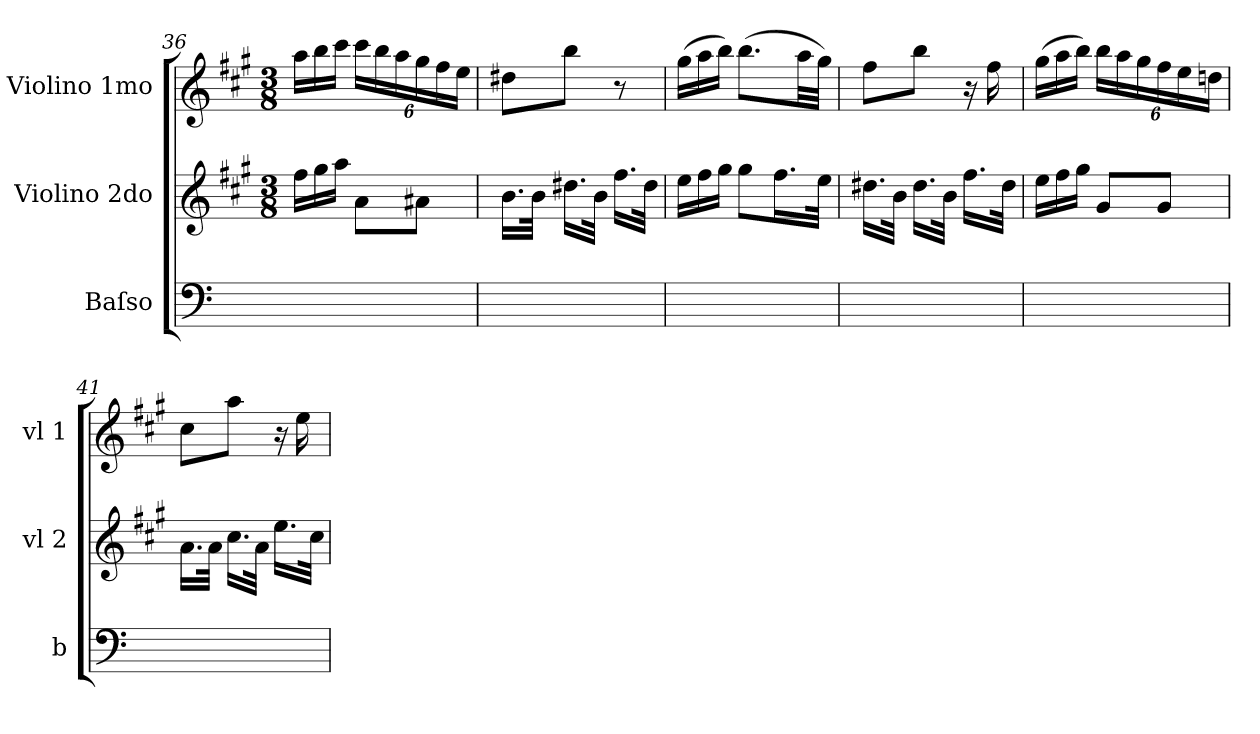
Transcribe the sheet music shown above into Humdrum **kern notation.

**kern	**kern	**kern
*part3	*part2	*part1
*staff3	*staff2	*staff1
*I"Baſso	*I"Violino 2do	*I"Violino 1mo
*I'b	*I'vl 2	*I'vl 1
*clefF4	*clefG2	*clefG2
*k[]	*k[f#c#g#]	*k[f#c#g#]
*	*A:	*A:
*	*M3/8	*M3/8
*	*Xtuplet	*Xtuplet
=36	=36	=36
4.ryy	24ff#\LL	24aa\LL
.	24gg#\	24bb\
.	24aa\JJ	24ccc#\JJ
*	*	*tuplet
.	8a\L	24ccc#\LL
.	.	24bb\
.	.	24aa\
.	8a#X\J	24gg#\
.	.	24ff#\
.	.	24ee\JJ
=37	=37	=37
4.ryy	16.b\LL	8dd#X\L
.	32b\JJk	.
.	16.dd#X\LL	8bb\J
.	32b\JJk	.
.	16.ff#\LL	8r
.	32dd#\JJk	.
=38	=38	=38
*	*	*Xtuplet
4.ryy	24ee\LL	(>24gg#\LL
.	24ff#\	24aa\
.	24gg#\JJ	24bb\JJ)
.	8gg#\L	(8.bb\L
.	16.ff#\L	.
.	.	32aa\LL
.	32ee\JJk	32gg#\JJJ)
=39	=39	=39
4.ryy	16.dd#X\LL	8ff#\L
.	32b\JJk	.
.	16.dd#\LL	8bb\J
.	32b\JJk	.
.	16.ff#\LL	16r
.	.	16ff#\
.	32dd#\JJk	.
=40	=40	=40
4.ryy	24ee\LL	(24gg#\LL
.	24ff#\	24aa\
.	24gg#\JJ	24bb\JJ)
*	*	*tuplet
.	8g#/L	24bb\LL
.	.	24aa\
.	.	24gg#\
.	8g#/J	24ff#\
.	.	24ee\
.	.	24ddn\JJ
=41	=41	=41
4.ryy	16.a\LL	8cc#\L
.	32a\JJk	.
.	16.cc#\LL	8aa\J
.	32a\JJk	.
.	16.ee\LL	16r
.	.	16ee\
.	32cc#\JJk	.
=	=	=
*-	*-	*-
